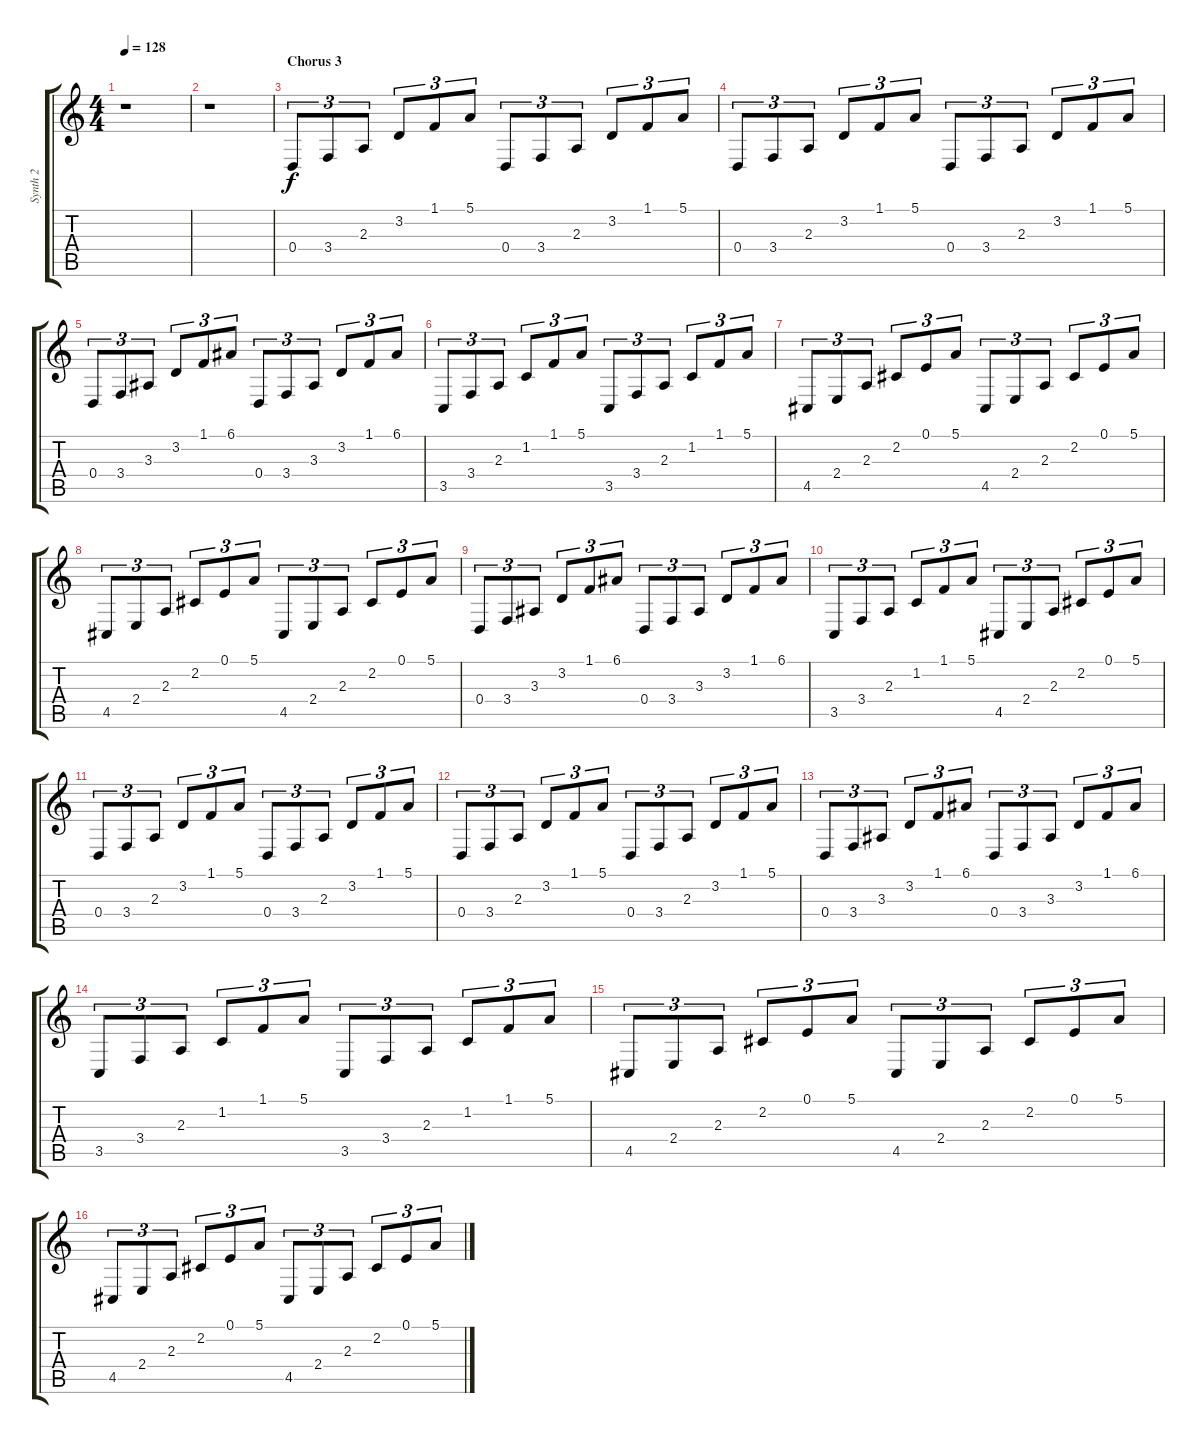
\track ("Synth 2" "Synth 2") {instrument lead2sawtooth}
\staff {score tabs}
\tuning (E4 B3 G3 D3 A2 E2) {hide}
\ts (4 4)
\tempo 128
\clef g2
\ks c
r.1{dy f} |
r.1 |
\section ("" "Chorus 3")
0.4.8{tu (3 2)} 3.4.8{tu (3 2)} 2.3.8{tu (3 2)} 3.2.8{tu (3 2)} 1.1.8{tu (3 2)} 5.1.8{tu (3 2)} 0.4.8{tu (3 2)} 3.4.8{tu (3 2)} 2.3.8{tu (3 2)} 3.2.8{tu (3 2)} 1.1.8{tu (3 2)} 5.1.8{tu (3 2)} |
0.4.8{tu (3 2)} 3.4.8{tu (3 2)} 2.3.8{tu (3 2)} 3.2.8{tu (3 2)} 1.1.8{tu (3 2)} 5.1.8{tu (3 2)} 0.4.8{tu (3 2)} 3.4.8{tu (3 2)} 2.3.8{tu (3 2)} 3.2.8{tu (3 2)} 1.1.8{tu (3 2)} 5.1.8{tu (3 2)} |
0.4.8{tu (3 2)} 3.4.8{tu (3 2)} 3.3.8{tu (3 2)} 3.2.8{tu (3 2)} 1.1.8{tu (3 2)} 6.1.8{tu (3 2)} 0.4.8{tu (3 2)} 3.4.8{tu (3 2)} 3.3.8{tu (3 2)} 3.2.8{tu (3 2)} 1.1.8{tu (3 2)} 6.1.8{tu (3 2)} |
3.5.8{tu (3 2)} 3.4.8{tu (3 2)} 2.3.8{tu (3 2)} 1.2.8{tu (3 2)} 1.1.8{tu (3 2)} 5.1.8{tu (3 2)} 3.5.8{tu (3 2)} 3.4.8{tu (3 2)} 2.3.8{tu (3 2)} 1.2.8{tu (3 2)} 1.1.8{tu (3 2)} 5.1.8{tu (3 2)} |
4.5.8{tu (3 2)} 2.4.8{tu (3 2)} 2.3.8{tu (3 2)} 2.2.8{tu (3 2)} 0.1.8{tu (3 2)} 5.1.8{tu (3 2)} 4.5.8{tu (3 2)} 2.4.8{tu (3 2)} 2.3.8{tu (3 2)} 2.2.8{tu (3 2)} 0.1.8{tu (3 2)} 5.1.8{tu (3 2)} |
4.5.8{tu (3 2)} 2.4.8{tu (3 2)} 2.3.8{tu (3 2)} 2.2.8{tu (3 2)} 0.1.8{tu (3 2)} 5.1.8{tu (3 2)} 4.5.8{tu (3 2)} 2.4.8{tu (3 2)} 2.3.8{tu (3 2)} 2.2.8{tu (3 2)} 0.1.8{tu (3 2)} 5.1.8{tu (3 2)} |
0.4.8{tu (3 2)} 3.4.8{tu (3 2)} 3.3.8{tu (3 2)} 3.2.8{tu (3 2)} 1.1.8{tu (3 2)} 6.1.8{tu (3 2)} 0.4.8{tu (3 2)} 3.4.8{tu (3 2)} 3.3.8{tu (3 2)} 3.2.8{tu (3 2)} 1.1.8{tu (3 2)} 6.1.8{tu (3 2)} |
3.5.8{tu (3 2)} 3.4.8{tu (3 2)} 2.3.8{tu (3 2)} 1.2.8{tu (3 2)} 1.1.8{tu (3 2)} 5.1.8{tu (3 2)} 4.5.8{tu (3 2)} 2.4.8{tu (3 2)} 2.3.8{tu (3 2)} 2.2.8{tu (3 2)} 0.1.8{tu (3 2)} 5.1.8{tu (3 2)} |
0.4.8{tu (3 2)} 3.4.8{tu (3 2)} 2.3.8{tu (3 2)} 3.2.8{tu (3 2)} 1.1.8{tu (3 2)} 5.1.8{tu (3 2)} 0.4.8{tu (3 2)} 3.4.8{tu (3 2)} 2.3.8{tu (3 2)} 3.2.8{tu (3 2)} 1.1.8{tu (3 2)} 5.1.8{tu (3 2)} |
0.4.8{tu (3 2)} 3.4.8{tu (3 2)} 2.3.8{tu (3 2)} 3.2.8{tu (3 2)} 1.1.8{tu (3 2)} 5.1.8{tu (3 2)} 0.4.8{tu (3 2)} 3.4.8{tu (3 2)} 2.3.8{tu (3 2)} 3.2.8{tu (3 2)} 1.1.8{tu (3 2)} 5.1.8{tu (3 2)} |
0.4.8{tu (3 2)} 3.4.8{tu (3 2)} 3.3.8{tu (3 2)} 3.2.8{tu (3 2)} 1.1.8{tu (3 2)} 6.1.8{tu (3 2)} 0.4.8{tu (3 2)} 3.4.8{tu (3 2)} 3.3.8{tu (3 2)} 3.2.8{tu (3 2)} 1.1.8{tu (3 2)} 6.1.8{tu (3 2)} |
3.5.8{tu (3 2)} 3.4.8{tu (3 2)} 2.3.8{tu (3 2)} 1.2.8{tu (3 2)} 1.1.8{tu (3 2)} 5.1.8{tu (3 2)} 3.5.8{tu (3 2)} 3.4.8{tu (3 2)} 2.3.8{tu (3 2)} 1.2.8{tu (3 2)} 1.1.8{tu (3 2)} 5.1.8{tu (3 2)} |
4.5.8{tu (3 2)} 2.4.8{tu (3 2)} 2.3.8{tu (3 2)} 2.2.8{tu (3 2)} 0.1.8{tu (3 2)} 5.1.8{tu (3 2)} 4.5.8{tu (3 2)} 2.4.8{tu (3 2)} 2.3.8{tu (3 2)} 2.2.8{tu (3 2)} 0.1.8{tu (3 2)} 5.1.8{tu (3 2)} |
4.5.8{tu (3 2)} 2.4.8{tu (3 2)} 2.3.8{tu (3 2)} 2.2.8{tu (3 2)} 0.1.8{tu (3 2)} 5.1.8{tu (3 2)} 4.5.8{tu (3 2)} 2.4.8{tu (3 2)} 2.3.8{tu (3 2)} 2.2.8{tu (3 2)} 0.1.8{tu (3 2)} 5.1.8{tu (3 2)}
